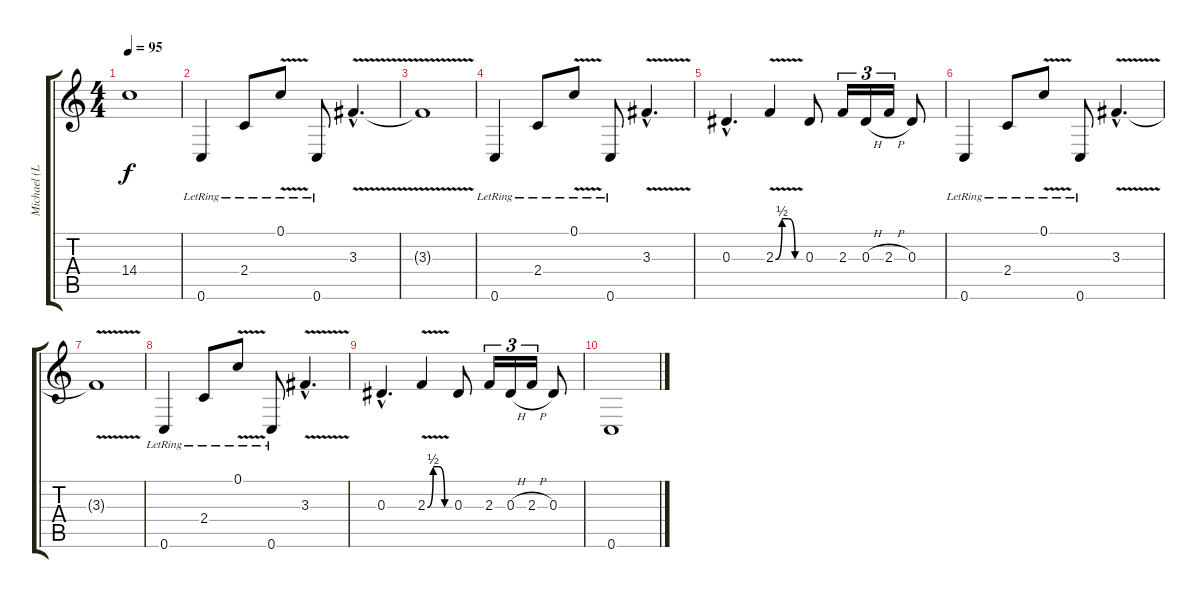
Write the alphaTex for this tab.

\track ("Michael (L)" "Michael (L") {instrument overdrivenguitar}
\staff {score tabs}
\tuning (C4 G3 Eb3 Bb2 F2 C2) {hide}
\ts (4 4)
\tempo 95
\clef g2
\ks c
14.4.1{dy f volume 0} |
0.6{lr}.4{volume 16 instrument electricguitarclean} 2.4{lr}.8 0.1{v lr}.8 0.6{lr}.8 3.3{v hac}.4{d} |
3.3{t}.1 |
0.6{lr}.4 2.4{lr}.8 0.1{v lr}.8 0.6{lr}.8 3.3{v hac}.4{d} |
0.3{hac}.4{d} 2.3{be (custom 0 0 15 2 30 2 45 0 60 0) v}.4 0.3.8 2.3.16{tu (3 2)} 0.3{h}.16{tu (3 2)} 2.3{h}.16{tu (3 2)} 0.3.8 |
0.6{lr}.4 2.4{lr}.8 0.1{v lr}.8 0.6{lr}.8 3.3{v hac}.4{d} |
3.3{t}.1 |
0.6{lr}.4 2.4{lr}.8 0.1{v lr}.8 0.6{lr}.8 3.3{v hac}.4{d} |
0.3{hac}.4{d} 2.3{be (custom 0 0 15 2 30 2 45 0 60 0) v}.4 0.3.8 2.3.16{tu (3 2)} 0.3{h}.16{tu (3 2)} 2.3{h}.16{tu (3 2)} 0.3.8 |
0.6.1
